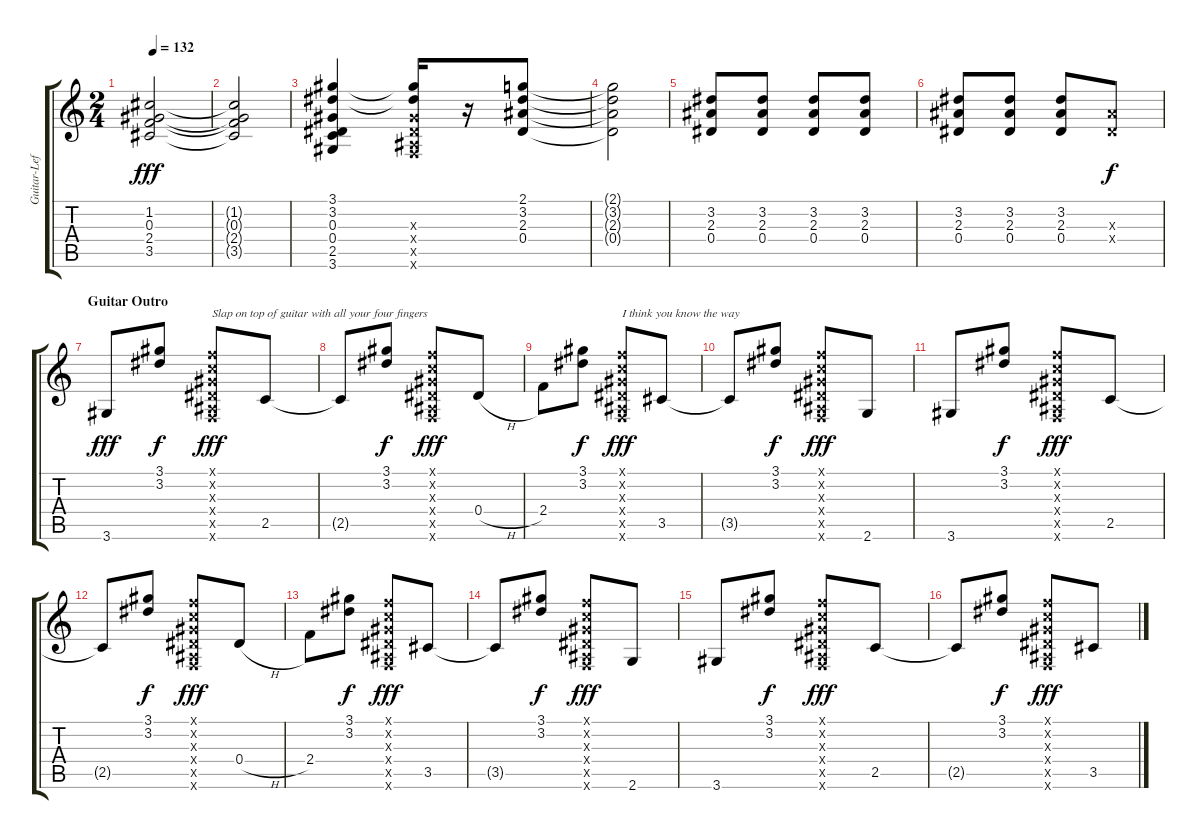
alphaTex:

\track ("Guitar-Left" "Guitar-Lef") {instrument acousticguitarsteel}
\staff {score tabs}
\tuning (F4 C4 Ab3 Eb3 Bb2 F2) {hide}
\ts (2 4)
\tempo 132
\clef g2
\ks c
(1.2{t} 0.3{t} 2.4{t} 3.5{t}).2{dy fff} |
(1.2{t} 0.3{t} 2.4{t} 3.5{t}).2 |
(3.1 3.2 0.3 0.4 2.5 3.6).4 (3.1{t} 3.2{t} 0.3{x} 0.4{x} 0.5{x} 0.6{x}).16 r.16 (2.1 3.2 2.3 0.4).8 |
(2.1{t} 3.2{t} 2.3{t} 0.4{t}).2 |
(3.2 2.3 0.4).8{volume 5} (3.2 2.3 0.4).8{volume 6} (3.2 2.3 0.4).8{volume 6} (3.2 2.3 0.4).8{volume 6} |
(3.2 2.3 0.4).8{volume 7} (3.2 2.3 0.4).8{volume 8} (3.2 2.3 0.4).8{volume 9} (2.3{x} 0.4{x}).8{dy f volume 12} |
\section ("" "Guitar Outro")
3.6.8{dy fff} (3.1 3.2).8{dy f} (0.1{x} 0.2{x} 0.3{x} 0.4{x} 0.5{x} 0.6{x}).8{txt "Slap on top of guitar with all your four fingers" dy fff} 2.5.8 |
2.5{t}.8 (3.1 3.2).8{dy f} (0.1{x} 0.2{x} 0.3{x} 0.4{x} 0.5{x} 0.6{x}).8{dy fff} 0.4{h}.8 |
2.4.8 (3.1 3.2).8{dy f} (0.1{x} 0.2{x} 0.3{x} 0.4{x} 0.5{x} 0.6{x}).8{txt "I think you know the way" dy fff} 3.5.8 |
3.5{t}.8 (3.1 3.2).8{dy f} (0.1{x} 0.2{x} 0.3{x} 0.4{x} 0.5{x} 0.6{x}).8{dy fff} 2.6.8 |
3.6.8 (3.1 3.2).8{dy f} (0.1{x} 0.2{x} 0.3{x} 0.4{x} 0.5{x} 0.6{x}).8{dy fff} 2.5.8 |
2.5{t}.8 (3.1 3.2).8{dy f} (0.1{x} 0.2{x} 0.3{x} 0.4{x} 0.5{x} 0.6{x}).8{dy fff} 0.4{h}.8 |
2.4.8 (3.1 3.2).8{dy f} (0.1{x} 0.2{x} 0.3{x} 0.4{x} 0.5{x} 0.6{x}).8{dy fff} 3.5.8 |
3.5{t}.8 (3.1 3.2).8{dy f} (0.1{x} 0.2{x} 0.3{x} 0.4{x} 0.5{x} 0.6{x}).8{dy fff} 2.6.8 |
3.6.8 (3.1 3.2).8{dy f} (0.1{x} 0.2{x} 0.3{x} 0.4{x} 0.5{x} 0.6{x}).8{dy fff} 2.5.8 |
2.5{t}.8 (3.1 3.2).8{dy f} (0.1{x} 0.2{x} 0.3{x} 0.4{x} 0.5{x} 0.6{x}).8{dy fff} 3.5.8
